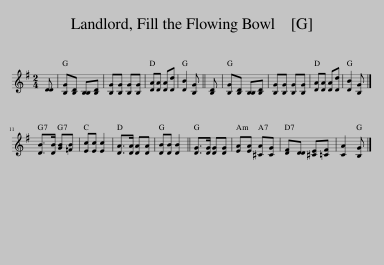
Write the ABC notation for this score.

X:1
L:1/8
M:2/4
I:linebreak $
K:G
V:1 treble
V:1
 [DD] | [B,G][B,D] [B,B,][B,D] | [B,G][B,G] [B,G][B,G] | [DA][DA] [DA][Dd] | [DB]2 [B,G] || %5
 [B,D] | [B,G][B,D] [B,B,][B,D] | [B,G][B,G] [B,G][B,G] | [DA][DA] [DA][Dd] | [DB]2 [B,G] |]$ %10
 [DB]>[DB] [GB][=FB] | [Ec][Ec] [Ec]2 | [DA]>[DA] [DA][DA] | [DB][DB] [DB]2 || [DG]>[DG] [DG][DG] | %15
 [EA][EA] [^CA][CG] | [DF][DD] [^CE][=CF] | [CA]2 [B,G] |] %18
